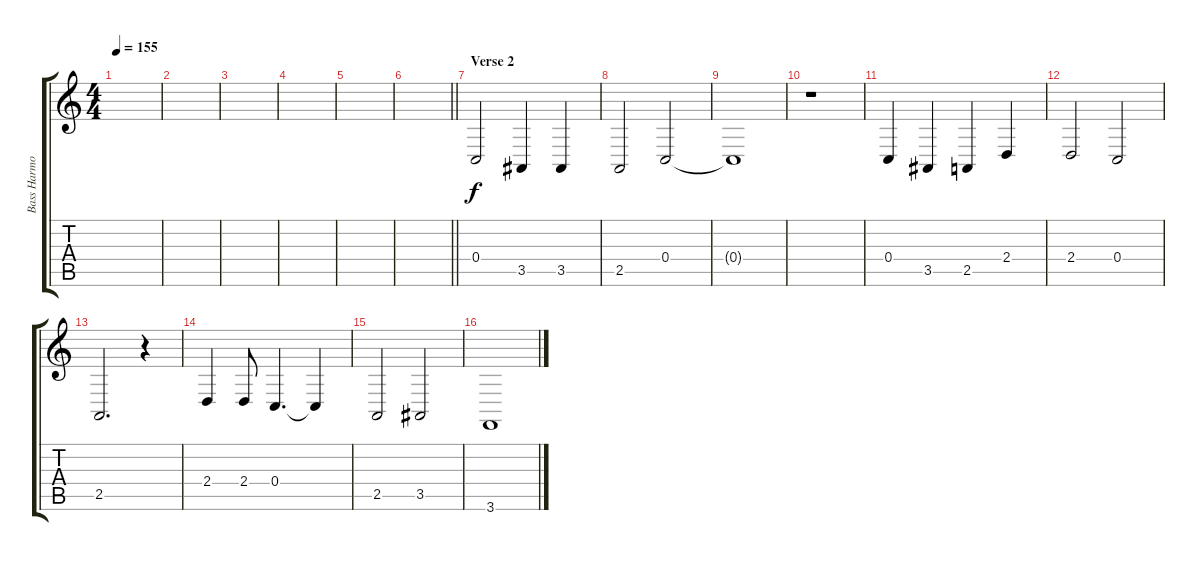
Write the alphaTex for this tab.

\track ("Bass Harmony" "Bass Harmo") {instrument frenchhorn}
\staff {score tabs}
\tuning (D4 A3 F3 C3 G2 D2) {hide}
\ts (4 4)
\tempo 155
\clef g2
\ks c
|
|
|
|
|
\barLineRight lightlight
|
\section ("" "Verse 2")
0.4.2 3.5.4 3.5.4 |
2.5.2 0.4.2 |
0.4{t}.1 |
r.1 |
0.4.4 3.5.4 2.5.4 2.4.4 |
2.4.2 0.4.2 |
2.5.2{d} r.4 |
2.4.4 2.4.8 0.4.4{d} 0.4{t}.4 |
2.5.2 3.5.2 |
3.6.1
